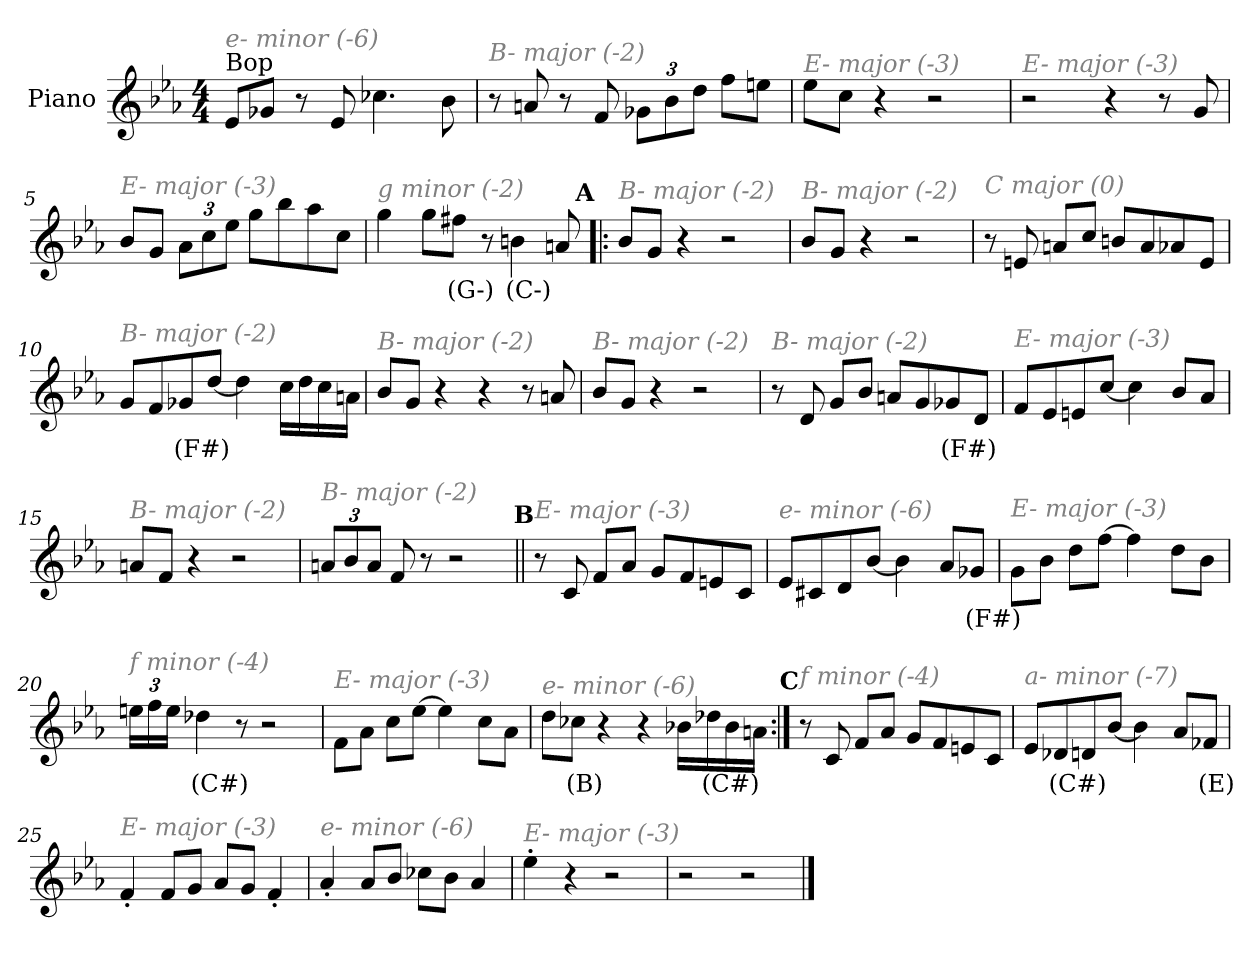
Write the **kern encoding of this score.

**kern	**text
*part1	*part1
*staff1	*staff1
*I"Piano	*
*I'Pno.	*
*clefG2	*
*k[b-e-a-]	*
*M4/4	*
*MM190	*
=1	=1
!LO:TX:a:t=Bop	!
!LO:TX:i:color=#808080:t=e- minor (-6)	!
8e-/L	.
8g-X/J	.
8r	.
8e-/	.
4.cc-X\	.
8b-\	.
=2	=2
!LO:TX:i:color=#808080:t=B- major (-2)	!
8r	.
8an/	.
8r	.
8f/	.
*Xbrackettup	*
12g-X\L	.
12b-\	.
12dd\J	.
8ff\L	.
8een\J	.
=3	=3
!LO:TX:i:color=#808080:t=E- major (-3)	!
8ee-\L	.
8cc\J	.
4r	.
2r	.
!!LO:LB:g=z
=4	=4
!LO:TX:i:color=#808080:t=E- major (-3)	!
2r	.
4r	.
8r	.
8g/	.
=5	=5
!LO:TX:i:color=#808080:t=E- major (-3)	!
8b-/L	.
8g/J	.
12a-\L	.
12cc\	.
12ee-\J	.
8gg\L	.
8bb-\	.
8aa-\	.
8cc\J	.
=6	=6
!LO:TX:i:color=#808080:t=g minor (-2)	!
4gg\	.
8gg\L	.
8ff#Xi\J	(G-)
8r	.
4bni\	(C-)
8an/	.
!!LO:LB:g=z
!!LO:REH:place=s1:a:enc=none:fs=14:t=A
=7!|:	=7!|:
!LO:TX:i:color=#808080:t=B- major (-2)	!
8b-/L	.
8g/J	.
4r	.
2r	.
=8	=8
!LO:TX:i:color=#808080:t=B- major (-2)	!
8b-/L	.
8g/J	.
4r	.
2r	.
=9	=9
!LO:TX:i:color=#808080:t=C major (0)	!
8r	.
8en/	.
8an/L	.
8cc/J	.
8bn/L	.
8a/	.
8a-X/	.
8e/J	.
!!LO:LB:g=z
=10	=10
!LO:TX:i:color=#808080:t=B- major (-2)	!
8g/L	.
8f/	.
8g-Xi/	(F#)
[8dd/J	.
4dd\]	.
16cc\LL	.
16dd\	.
16cc\	.
16an\JJ	.
=11	=11
!LO:TX:i:color=#808080:t=B- major (-2)	!
8b-/L	.
8g/J	.
4r	.
4r	.
8r	.
8an/	.
=12	=12
!LO:TX:i:color=#808080:t=B- major (-2)	!
8b-/L	.
8g/J	.
4r	.
2r	.
!!LO:LB:g=z
=13	=13
!LO:TX:i:color=#808080:t=B- major (-2)	!
8r	.
8d/	.
8g/L	.
8b-/J	.
8an/L	.
8g/	.
8g-Xi/	(F#)
8d/J	.
=14	=14
!LO:TX:i:color=#808080:t=E- major (-3)	!
8f/L	.
8e-/	.
8en/	.
[8cc/J	.
4cc\]	.
8b-/L	.
8a-/J	.
=15	=15
!LO:TX:i:color=#808080:t=B- major (-2)	!
8an/L	.
8f/J	.
4r	.
2r	.
!!LO:LB:g=z
=16	=16
!LO:TX:i:color=#808080:t=B- major (-2)	!
12an/L	.
12b-/	.
12a/J	.
8f/	.
8r	.
2r	.
!!LO:REH:place=s1:a:enc=none:fs=14:t=B
=17||	=17||
!LO:TX:i:color=#808080:t=E- major (-3)	!
8r	.
8c/	.
8f/L	.
8a-/J	.
8g/L	.
8f/	.
8en/	.
8c/J	.
=18	=18
!LO:TX:i:color=#808080:t=e- minor (-6)	!
8e-/L	.
8c#X/	.
8d/	.
[8b-/J	.
4b-\]	.
8a-/L	.
8g-Xi/J	(F#)
!!LO:LB:g=z
=19	=19
!LO:TX:i:color=#808080:t=E- major (-3)	!
8g\L	.
8b-\J	.
8dd\L	.
[8ff\J	.
4ff\]	.
8dd\L	.
8b-\J	.
=20	=20
!LO:TX:i:color=#808080:t=f minor (-4)	!
24een\LL	.
24ff\	.
24ee\JJ	.
4dd-Xi\	(C#)
8r	.
2r	.
=21	=21
!LO:TX:i:color=#808080:t=E- major (-3)	!
8f\L	.
8a-\J	.
8cc\L	.
[8ee-\J	.
4ee-\]	.
8cc\L	.
8a-\J	.
!!LO:LB:g=z
=22	=22
!LO:TX:i:color=#808080:t=e- minor (-6)	!
8dd\L	.
8cc-Xi\J	(B)
4r	.
4r	.
16b-X\LL	.
16dd-Xi\	(C#)
16b-\	.
16an\JJ	.
!!LO:REH:place=s1:a:enc=none:fs=14:t=C
=23:|!	=23:|!
!LO:TX:i:color=#808080:t=f minor (-4)	!
8r	.
8c/	.
8f/L	.
8a-/J	.
8g/L	.
8f/	.
8en/	.
8c/J	.
=24	=24
!LO:TX:i:color=#808080:t=a- minor (-7)	!
8e-/L	.
8d-Xi/	(C#)
8d/	.
[8b-/J	.
4b-\]	.
8a-/L	.
8f-Xi/J	(E)
!!LO:LB:g=z
=25	=25
!LO:TX:i:color=#808080:t=E- major (-3)	!
4f'/	.
8f/L	.
8g/J	.
8a-/L	.
8g/J	.
4f'/	.
=26	=26
!LO:TX:i:color=#808080:t=e- minor (-6)	!
4a-'/	.
8a-/L	.
8b-/J	.
8cc-X\L	.
8b-\J	.
4a-/	.
=27	=27
!LO:TX:i:color=#808080:t=E- major (-3)	!
4ee-'\	.
4r	.
2r	.
=28	=28
2r	.
2r	.
==	==
*-	*-
